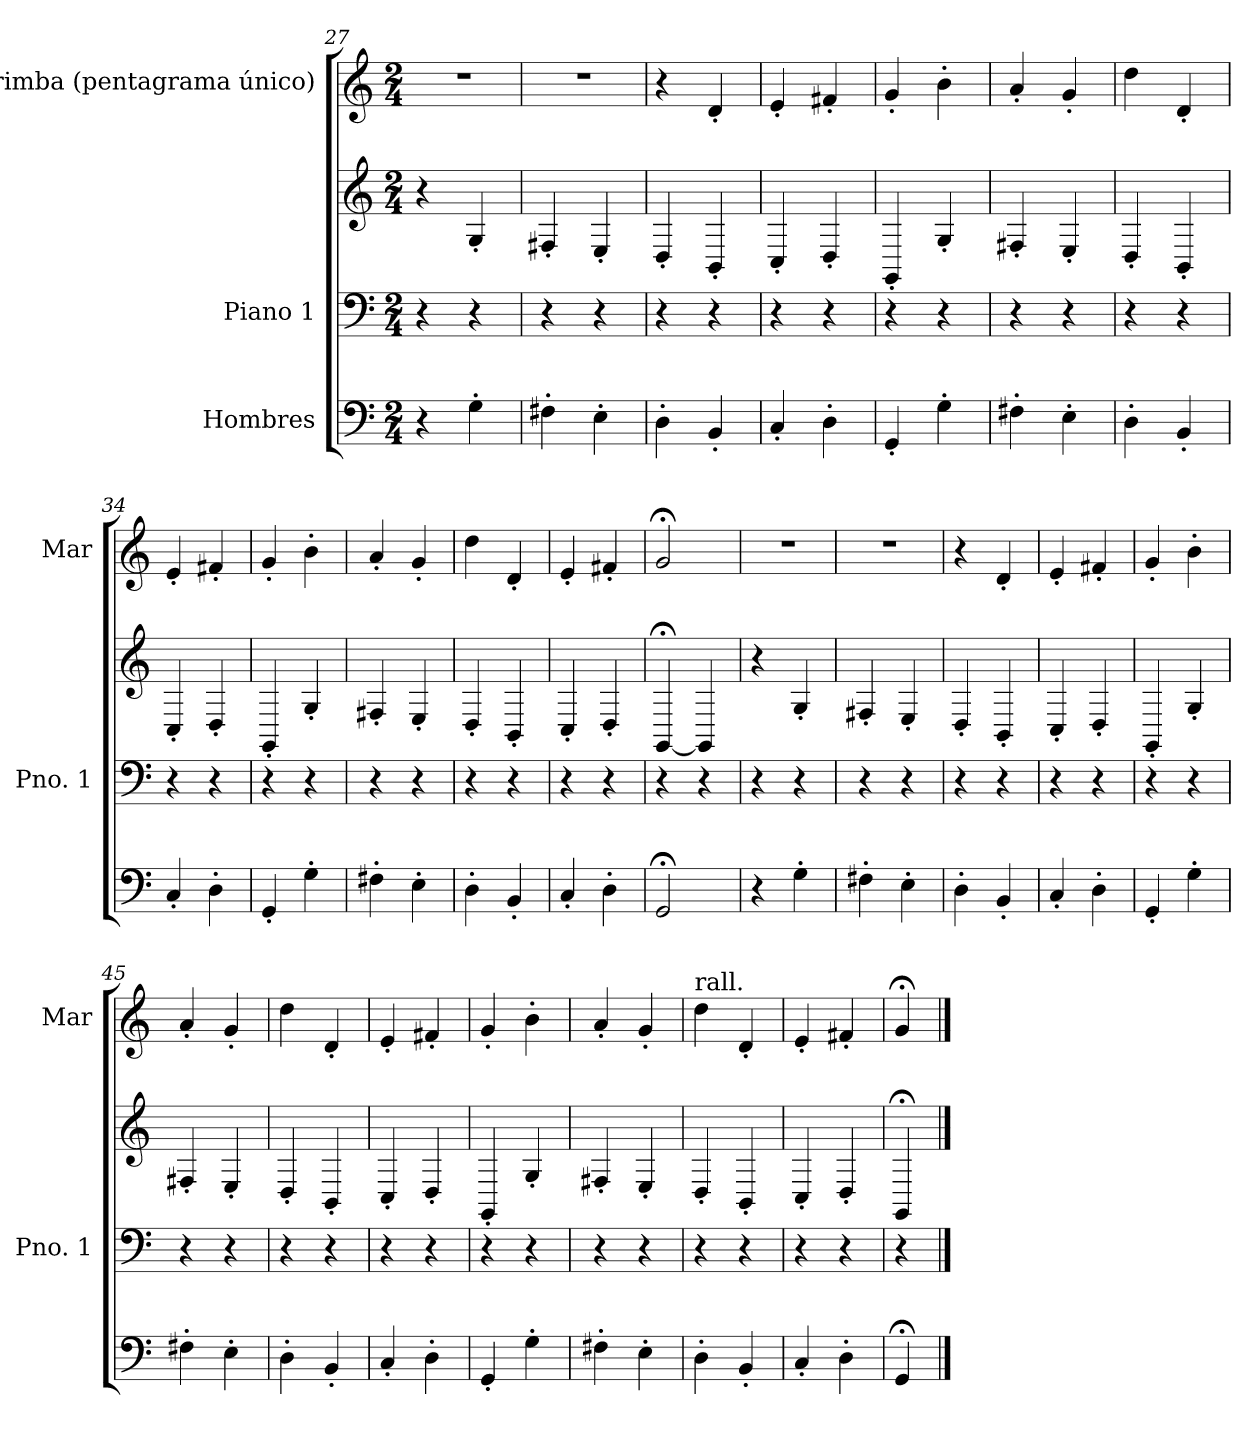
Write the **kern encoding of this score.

**kern	**kern	**kern	**kern
*part3	*part2	*part2	*part1
*staff4	*staff3	*staff2	*staff1
*I"Hombres	*I"Piano 1	*	*I"Marimba (pentagrama único)
*	*I'Pno. 1	*	*I'Mar
*clefF4	*clefF4	*clefG2	*clefG2
*k[]	*k[]	*k[]	*k[]
*M2/4	*M2/4	*M2/4	*M2/4
*MM180	*MM180	*MM180	*MM180
=27	=27	=27	=27
4r	4r	4r	2r
4G'\	4r	4G'/	.
=28	=28	=28	=28
4F#X'\	4r	4F#X'/	2r
4E'\	4r	4E'/	.
=29	=29	=29	=29
4D'\	4r	4D'/	4r
4BB'/	4r	4BB'/	4d'/
=30	=30	=30	=30
4C'/	4r	4C'/	4e'/
4D'\	4r	4D'/	4f#X'/
=31	=31	=31	=31
4GG'/	4r	4GG'/	4g'/
4G'\	4r	4G'/	4b'\
!!LO:LB:g=z
=32	=32	=32	=32
4F#X'\	4r	4F#X'/	4a'/
4E'\	4r	4E'/	4g'/
=33	=33	=33	=33
4D'\	4r	4D'/	4dd\
4BB'/	4r	4BB'/	4d'/
=34	=34	=34	=34
4C'/	4r	4C'/	4e'/
4D'\	4r	4D'/	4f#X'/
=35	=35	=35	=35
4GG'/	4r	4GG'/	4g'/
4G'\	4r	4G'/	4b'\
=36	=36	=36	=36
4F#X'\	4r	4F#X'/	4a'/
4E'\	4r	4E'/	4g'/
=37	=37	=37	=37
4D'\	4r	4D'/	4dd\
4BB'/	4r	4BB'/	4d'/
=38	=38	=38	=38
4C'/	4r	4C'/	4e'/
4D'\	4r	4D'/	4f#X'/
=39	=39	=39	=39
2GG;</	4r	[4GG;</	2g;</
.	4r	4GG/]	.
=40	=40	=40	=40
*	*	*	*MM240
4r	4r	4r	2r
4G'\	4r	4G'/	.
=41	=41	=41	=41
4F#X'\	4r	4F#X'/	2r
4E'\	4r	4E'/	.
=42	=42	=42	=42
4D'\	4r	4D'/	4r
4BB'/	4r	4BB'/	4d'/
=43	=43	=43	=43
4C'/	4r	4C'/	4e'/
4D'\	4r	4D'/	4f#X'/
!!LO:LB:g=z
=44	=44	=44	=44
4GG'/	4r	4GG'/	4g'/
4G'\	4r	4G'/	4b'\
=45	=45	=45	=45
4F#X'\	4r	4F#X'/	4a'/
4E'\	4r	4E'/	4g'/
=46	=46	=46	=46
4D'\	4r	4D'/	4dd\
4BB'/	4r	4BB'/	4d'/
=47	=47	=47	=47
4C'/	4r	4C'/	4e'/
4D'\	4r	4D'/	4f#X'/
=48	=48	=48	=48
4GG'/	4r	4GG'/	4g'/
4G'\	4r	4G'/	4b'\
=49	=49	=49	=49
4F#X'\	4r	4F#X'/	4a'/
4E'\	4r	4E'/	4g'/
=50	=50	=50	=50
!	!	!	!LO:TX:a:t=rall.
4D'\	4r	4D'/	4dd\
4BB'/	4r	4BB'/	4d'/
=51	=51	=51	=51
4C'/	4r	4C'/	4e'/
4D'\	4r	4D'/	4f#X'/
=52	=52	=52	=52
4GG;</	4r	4GG;</	4g;</
==	==	==	==
*-	*-	*-	*-
